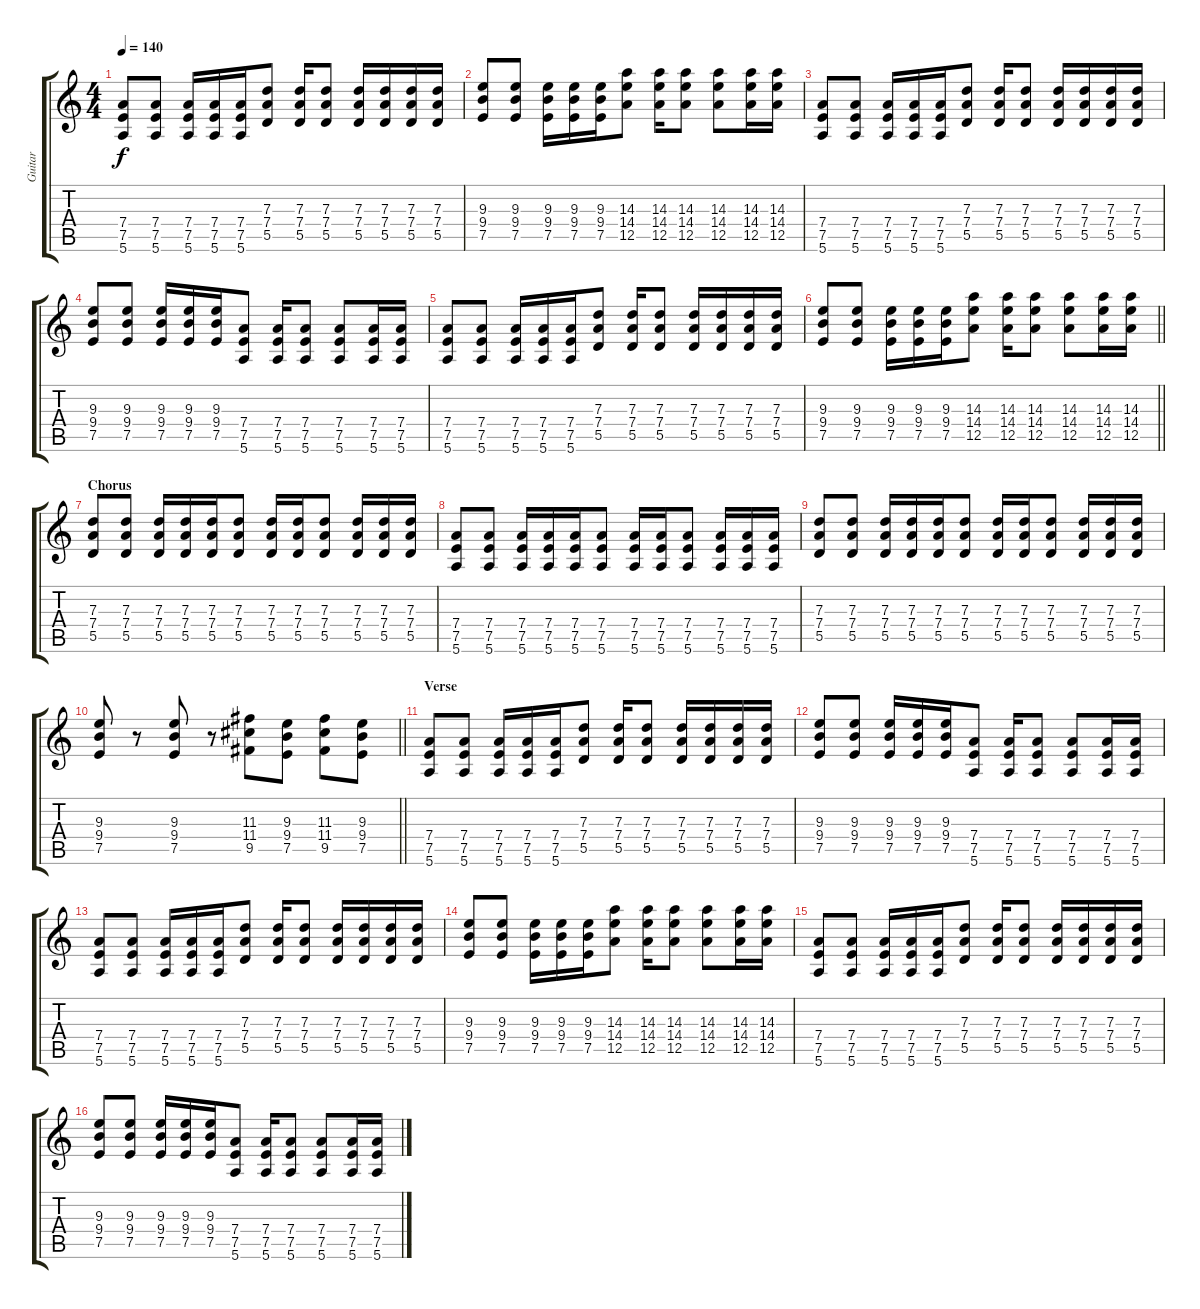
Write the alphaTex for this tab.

\track ("Guitar" "Guitar") {instrument distortionguitar}
\staff {score tabs}
\tuning (E4 B3 G3 D3 A2 E2) {hide}
\ts (4 4)
\tempo 140
\clef g2
\ks c
(7.4 7.5 5.6).8{dy f} (7.4 7.5 5.6).8 (7.4 7.5 5.6).16 (7.4 7.5 5.6).16 (7.4 7.5 5.6).16 (7.3 7.4 5.5).8 (7.3 7.4 5.5).16 (7.3 7.4 5.5).8 (7.3 7.4 5.5).16 (7.3 7.4 5.5).16 (7.3 7.4 5.5).16 (7.3 7.4 5.5).16 |
(9.3 9.4 7.5).8 (9.3 9.4 7.5).8 (9.3 9.4 7.5).16 (9.3 9.4 7.5).16 (9.3 9.4 7.5).16 (14.3 14.4 12.5).8 (14.3 14.4 12.5).16 (14.3 14.4 12.5).8 (14.3 14.4 12.5).8 (14.3 14.4 12.5).16 (14.3 14.4 12.5).16 |
(7.4 7.5 5.6).8 (7.4 7.5 5.6).8 (7.4 7.5 5.6).16 (7.4 7.5 5.6).16 (7.4 7.5 5.6).16 (7.3 7.4 5.5).8 (7.3 7.4 5.5).16 (7.3 7.4 5.5).8 (7.3 7.4 5.5).16 (7.3 7.4 5.5).16 (7.3 7.4 5.5).16 (7.3 7.4 5.5).16 |
(9.3 9.4 7.5).8 (9.3 9.4 7.5).8 (9.3 9.4 7.5).16 (9.3 9.4 7.5).16 (9.3 9.4 7.5).16 (7.4 7.5 5.6).8 (7.4 7.5 5.6).16 (7.4 7.5 5.6).8 (7.4 7.5 5.6).8 (7.4 7.5 5.6).16 (7.4 7.5 5.6).16 |
(7.4 7.5 5.6).8 (7.4 7.5 5.6).8 (7.4 7.5 5.6).16 (7.4 7.5 5.6).16 (7.4 7.5 5.6).16 (7.3 7.4 5.5).8 (7.3 7.4 5.5).16 (7.3 7.4 5.5).8 (7.3 7.4 5.5).16 (7.3 7.4 5.5).16 (7.3 7.4 5.5).16 (7.3 7.4 5.5).16 |
\barLineRight lightlight
(9.3 9.4 7.5).8 (9.3 9.4 7.5).8 (9.3 9.4 7.5).16 (9.3 9.4 7.5).16 (9.3 9.4 7.5).16 (14.3 14.4 12.5).8 (14.3 14.4 12.5).16 (14.3 14.4 12.5).8 (14.3 14.4 12.5).8 (14.3 14.4 12.5).16 (14.3 14.4 12.5).16 |
\section ("" "Chorus")
(7.3 7.4 5.5).8 (7.3 7.4 5.5).8 (7.3 7.4 5.5).16 (7.3 7.4 5.5).16 (7.3 7.4 5.5).16 (7.3 7.4 5.5).8 (7.3 7.4 5.5).16 (7.3 7.4 5.5).16 (7.3 7.4 5.5).8 (7.3 7.4 5.5).16 (7.3 7.4 5.5).16 (7.3 7.4 5.5).16 |
(7.4 7.5 5.6).8 (7.4 7.5 5.6).8 (7.4 7.5 5.6).16 (7.4 7.5 5.6).16 (7.4 7.5 5.6).16 (7.4 7.5 5.6).8 (7.4 7.5 5.6).16 (7.4 7.5 5.6).16 (7.4 7.5 5.6).8 (7.4 7.5 5.6).16 (7.4 7.5 5.6).16 (7.4 7.5 5.6).16 |
(7.3 7.4 5.5).8 (7.3 7.4 5.5).8 (7.3 7.4 5.5).16 (7.3 7.4 5.5).16 (7.3 7.4 5.5).16 (7.3 7.4 5.5).8 (7.3 7.4 5.5).16 (7.3 7.4 5.5).16 (7.3 7.4 5.5).8 (7.3 7.4 5.5).16 (7.3 7.4 5.5).16 (7.3 7.4 5.5).16 |
\barLineRight lightlight
(9.3 9.4 7.5).8 r.8 (9.3 9.4 7.5).8 r.8 (11.3 11.4 9.5).8 (9.3 9.4 7.5).8 (11.3 11.4 9.5).8 (9.3 9.4 7.5).8 |
\section ("" "Verse")
(7.4 7.5 5.6).8 (7.4 7.5 5.6).8 (7.4 7.5 5.6).16 (7.4 7.5 5.6).16 (7.4 7.5 5.6).16 (7.3 7.4 5.5).8 (7.3 7.4 5.5).16 (7.3 7.4 5.5).8 (7.3 7.4 5.5).16 (7.3 7.4 5.5).16 (7.3 7.4 5.5).16 (7.3 7.4 5.5).16 |
(9.3 9.4 7.5).8 (9.3 9.4 7.5).8 (9.3 9.4 7.5).16 (9.3 9.4 7.5).16 (9.3 9.4 7.5).16 (7.4 7.5 5.6).8 (7.4 7.5 5.6).16 (7.4 7.5 5.6).8 (7.4 7.5 5.6).8 (7.4 7.5 5.6).16 (7.4 7.5 5.6).16 |
(7.4 7.5 5.6).8 (7.4 7.5 5.6).8 (7.4 7.5 5.6).16 (7.4 7.5 5.6).16 (7.4 7.5 5.6).16 (7.3 7.4 5.5).8 (7.3 7.4 5.5).16 (7.3 7.4 5.5).8 (7.3 7.4 5.5).16 (7.3 7.4 5.5).16 (7.3 7.4 5.5).16 (7.3 7.4 5.5).16 |
(9.3 9.4 7.5).8 (9.3 9.4 7.5).8 (9.3 9.4 7.5).16 (9.3 9.4 7.5).16 (9.3 9.4 7.5).16 (14.3 14.4 12.5).8 (14.3 14.4 12.5).16 (14.3 14.4 12.5).8 (14.3 14.4 12.5).8 (14.3 14.4 12.5).16 (14.3 14.4 12.5).16 |
(7.4 7.5 5.6).8 (7.4 7.5 5.6).8 (7.4 7.5 5.6).16 (7.4 7.5 5.6).16 (7.4 7.5 5.6).16 (7.3 7.4 5.5).8 (7.3 7.4 5.5).16 (7.3 7.4 5.5).8 (7.3 7.4 5.5).16 (7.3 7.4 5.5).16 (7.3 7.4 5.5).16 (7.3 7.4 5.5).16 |
(9.3 9.4 7.5).8 (9.3 9.4 7.5).8 (9.3 9.4 7.5).16 (9.3 9.4 7.5).16 (9.3 9.4 7.5).16 (7.4 7.5 5.6).8 (7.4 7.5 5.6).16 (7.4 7.5 5.6).8 (7.4 7.5 5.6).8 (7.4 7.5 5.6).16 (7.4 7.5 5.6).16
